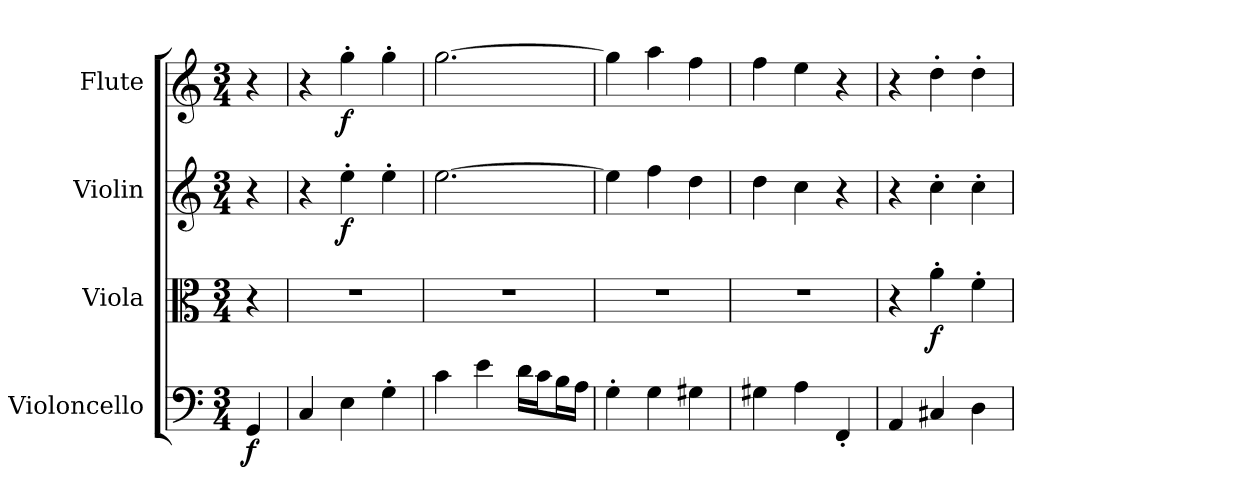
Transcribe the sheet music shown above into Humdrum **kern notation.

**kern	**dynam	**kern	**dynam	**kern	**dynam	**kern	**dynam
*part4	*part4	*part3	*part3	*part2	*part2	*part1	*part1
*staff4	*staff4	*staff3	*staff3	*staff2	*staff2	*staff1	*staff1
*I"Violoncello	*	*I"Viola	*	*I"Violin	*	*I"Flute	*
*I'Vc	*	*I'Vla	*	*I'Vln	*	*I'Fl	*
*clefF4	*	*clefC3	*	*clefG2	*	*clefG2	*
*k[]	*	*k[]	*	*k[]	*	*k[]	*
*C:	*	*C:	*	*C:	*	*C:	*
*M3/4	*	*M3/4	*	*M3/4	*	*M3/4	*
*MM198	*	*MM198	*	*MM198	*	*MM198	*
=	=	=	=	=	=	=	=
4GG	f	4r	.	4r	.	4r	.
=1	=1	=1	=1	=1	=1	=1	=1
4C	.	2.r	.	4r	.	4r	.
4E	.	.	.	4ee'	f	4gg'	f
4G'	.	.	.	4ee'	.	4gg'	.
=2	=2	=2	=2	=2	=2	=2	=2
4c	.	2.r	.	[2.ee	.	[2.gg	.
4e	.	.	.	.	.	.	.
16d\LL	.	.	.	.	.	.	.
16c\J	.	.	.	.	.	.	.
16B\L	.	.	.	.	.	.	.
16A\JJ	.	.	.	.	.	.	.
=3	=3	=3	=3	=3	=3	=3	=3
4G'	.	2.r	.	4ee]	.	4gg]	.
4G	.	.	.	4ff	.	4aa	.
4G#X	.	.	.	4dd	.	4ff	.
=4	=4	=4	=4	=4	=4	=4	=4
4G#X	.	2.r	.	4dd	.	4ff	.
4A	.	.	.	4cc	.	4ee	.
4FF'	.	.	.	4r	.	4r	.
=5	=5	=5	=5	=5	=5	=5	=5
4AA	.	4r	.	4r	.	4r	.
4C#X	.	4a'	f	4cc'	.	4dd'	.
4D	.	4f'	.	4cc'	.	4dd'	.
=	=	=	=	=	=	=	=
*-	*-	*-	*-	*-	*-	*-	*-
